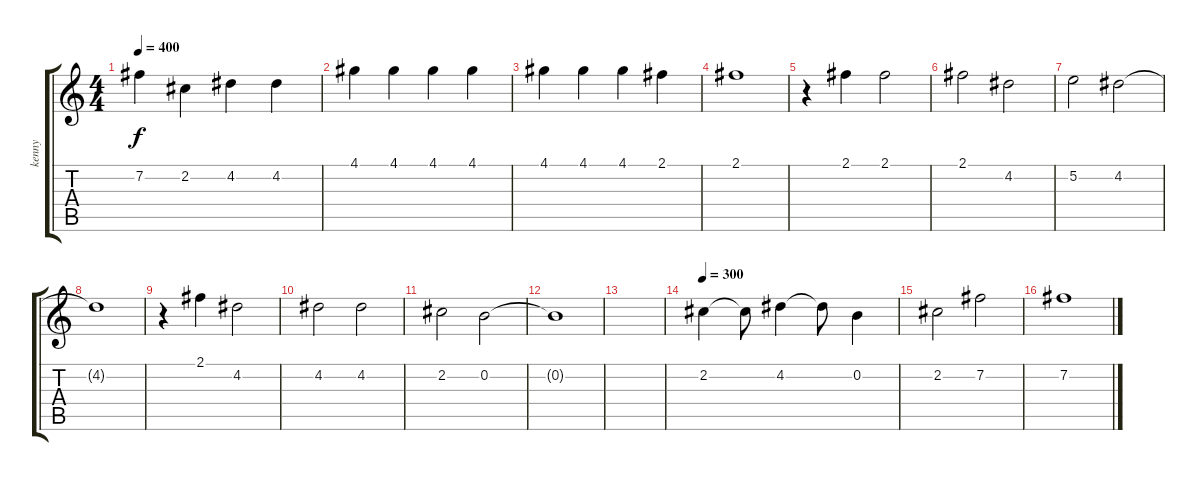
\track ("kenny" "kenny") {instrument electricguitarjazz}
\staff {score tabs}
\tuning (E4 B3 G3 D3 A2 E2) {hide}
\ts (4 4)
\tempo 400
\clef g2
\ks c
7.2.4{dy f} 2.2.4 4.2.4 4.2.4 |
4.1.4 4.1.4 4.1.4 4.1.4 |
4.1.4 4.1.4 4.1.4 2.1.4 |
2.1.1 |
r.4 2.1.4 2.1.2 |
2.1.2 4.2.2 |
5.2.2 4.2.2 |
4.2{t}.1 |
r.4 2.1.4 4.2.2 |
4.2.2 4.2.2 |
2.2.2 0.2.2 |
0.2{t}.1 |
|
\tempo 300
2.2.4 2.2{t}.8 4.2.4 4.2{t}.8 0.2.4 |
2.2.2 7.2.2 |
7.2.1
